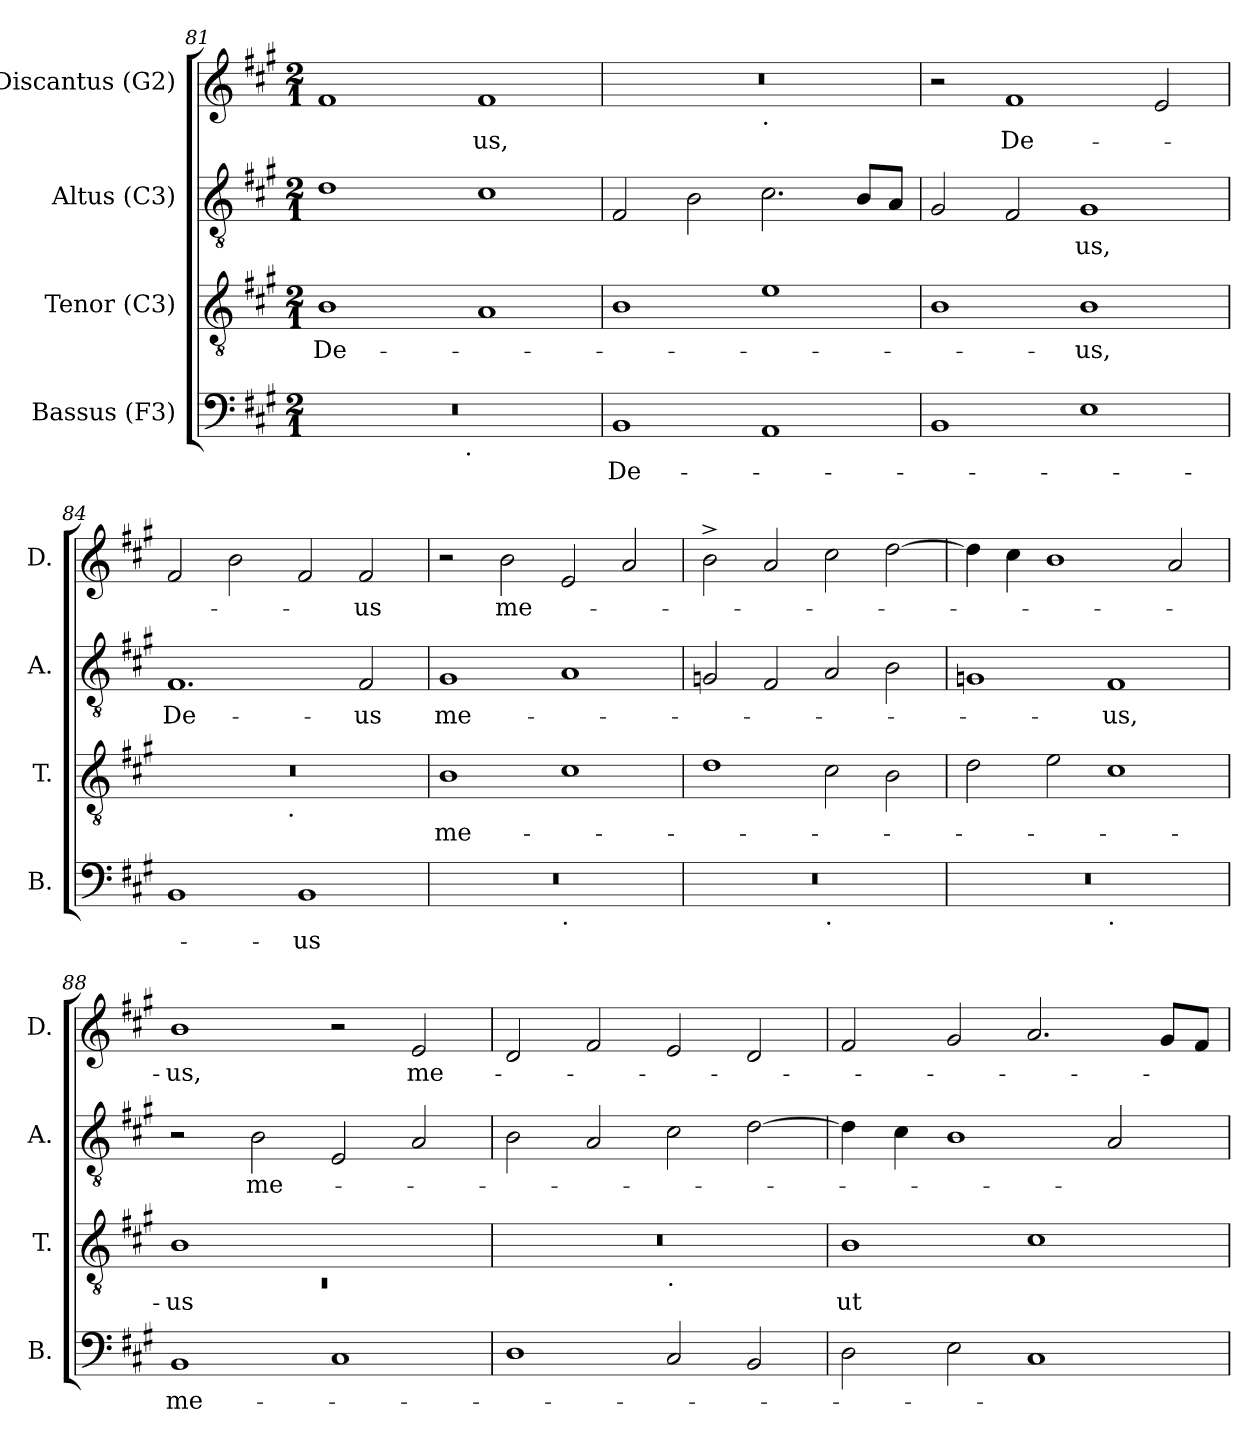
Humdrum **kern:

**kern	**text	**kern	**text	**kern	**text	**kern	**text
*part4	*part4	*part3	*part3	*part2	*part2	*part1	*part1
*staff4	*staff4	*staff3	*staff3	*staff2	*staff2	*staff1	*staff1
*I"Bassus (F3)	*	*I"Tenor (C3)	*	*I"Altus (C3)	*	*I"Discantus (G2)	*
*I'B.	*	*I'T.	*	*I'A.	*	*I'D.	*
*clefF4	*	*clefGv2	*	*clefGv2	*	*clefG2	*
*k[f#c#g#]	*	*k[f#c#g#]	*	*k[f#c#g#]	*	*k[f#c#g#]	*
*A:	*	*A:	*	*A:	*	*A:	*
*M2/1	*	*M2/1	*	*M2/1	*	*M2/1	*
=81	=81	=81	=81	=81	=81	=81	=81
!	!	!	!LO:LY:b	!	!	!	!
*^	*	*	*	*	*	*	*
0r	2ryy	.	1B	De-	1d	.	1f#	.
.	4...ryy	.	.	.	.	.	.	.
!	!LO:TX:b:t=.	!	!	!	!	!	!	!
.	1ryy	.	.	.	.	.	.	.
!	!	!	!	!	!	!	!	!LO:LY:b
.	.	.	1A	.	1c#	.	1f#	-us,
.	32ryy	.	.	.	.	.	.	.
=82	=82	=82	=82	=82	=82	=82	=82	=82
!	!	!LO:LY:b	!	!	!	!	!	!
*v	*v	*	*	*	*	*	*^	*
1BB	De-	1B	.	2F#/	.	0r	1ryy	.
.	.	.	.	2B\	.	.	.	.
!	!	!	!	!	!	!	!LO:TX:b:t=.	!
1AA	.	1e	.	2.c#\	.	.	1ryy	.
.	.	.	.	8B/L	.	.	.	.
.	.	.	.	8A/J	.	.	.	.
*	*	*	*	*	*	*v	*v	*
=83	=83	=83	=83	=83	=83	=83	=83
1BB	.	1B	.	2G#/	.	2r	.
!	!	!	!	!	!	!	!LO:LY:b
.	.	.	.	2F#/	.	1f#	De-
!	!	!	!LO:LY:b	!	!LO:LY:b	!	!
1E	.	1B	-us,	1G#	-us,	.	.
.	.	.	.	.	.	2e/	.
=84	=84	=84	=84	=84	=84	=84	=84
!	!	!	!	!	!LO:LY:b	!	!
*	*	*^	*	*	*	*	*
1BB	.	0r	2ryy	.	1.F#	De-	2f#/	.
.	.	.	4...ryy	.	.	.	2b\	.
!	!	!	!LO:TX:b:t=.	!	!	!	!	!
.	.	.	1ryy	.	.	.	.	.
!	!LO:LY:b	!	!	!	!	!	!	!
1BB	-us	.	.	.	.	.	2f#/	.
!	!	!	!	!	!	!LO:LY:b	!	!LO:LY:b
.	.	.	.	.	2F#/	-us	2f#/	-us
.	.	.	32ryy	.	.	.	.	.
!!LO:PB:g=z
=85	=85	=85	=85	=85	=85	=85	=85	=85
!	!	!	!	!LO:LY:b	!	!LO:LY:b	!	!
*^	*	*v	*v	*	*	*	*	*
0r	1ryy	.	1B	me-	1G#	me-	2r	.
!	!	!	!	!	!	!	!	!LO:LY:b
.	.	.	.	.	.	.	2b\	me-
!	!LO:TX:b:t=.	!	!	!	!	!	!	!
.	1ryy	.	1c#	.	1A	.	2e/	.
.	.	.	.	.	.	.	2a/	.
=86	=86	=86	=86	=86	=86	=86	=86	=86
0r	1ryy	.	1d	.	2G/	.	2b^>\	.
.	.	.	.	.	2F#/	.	2a/	.
!	!LO:TX:b:t=.	!	!	!	!	!	!	!
.	1ryy	.	2c#\	.	2A/	.	2cc#\	.
.	.	.	2B\	.	2B\	.	[>2dd\	.
=87	=87	=87	=87	=87	=87	=87	=87	=87
0r	1ryy	.	2d\	.	1G	.	4dd\]	.
.	.	.	.	.	.	.	4cc#\	.
.	.	.	2e\	.	.	.	1b	.
!	!LO:TX:b:t=.	!	!	!	!	!	!	!
!	!	!	!	!	!	!LO:LY:b	!	!
.	1ryy	.	1c#	.	1F#	-us,	.	.
.	.	.	.	.	.	.	2a/	.
=88	=88	=88	=88	=88	=88	=88	=88	=88
*	*	*	*^	*	*	*	*	*
!	!	!LO:LY:b	!	!LO:N:vis=1	!LO:LY:b	!	!	!	!LO:LY:b
*v	*v	*	*	*	*	*	*	*	*
1BB	me-	1B	0rC	-us	2r	.	1b	-us,
!	!	!	!	!	!	!LO:LY:b	!	!
.	.	.	.	.	2B\	me-	.	.
1C#	.	1ryy	.	.	2E/	.	2r	.
!	!	!	!	!	!	!	!	!LO:LY:b
.	.	.	.	.	2A/	.	2e/	me-
!!LO:LB:g=z
=89	=89	=89	=89	=89	=89	=89	=89	=89
1D	.	0r	1ryy	.	2B\	.	2d/	.
.	.	.	.	.	2A/	.	2f#/	.
!	!	!	!LO:TX:b:t=.	!	!	!	!	!
2C#/	.	.	1ryy	.	2c#\	.	2e/	.
2BB/	.	.	.	.	[>2d\	.	2d/	.
=90	=90	=90	=90	=90	=90	=90	=90	=90
!	!	!	!	!LO:LY:b	!	!	!	!
*	*	*v	*v	*	*	*	*	*
2D\	.	1B	ut	4d\]	.	2f#/	.
.	.	.	.	4c#\	.	.	.
2E\	.	.	.	1B	.	2g#/	.
1C#	.	1c#	.	.	.	2.a/	.
.	.	.	.	2A/	.	.	.
.	.	.	.	.	.	8g#/L	.
.	.	.	.	.	.	8f#/J	.
=	=	=	=	=	=	=	=
*-	*-	*-	*-	*-	*-	*-	*-
